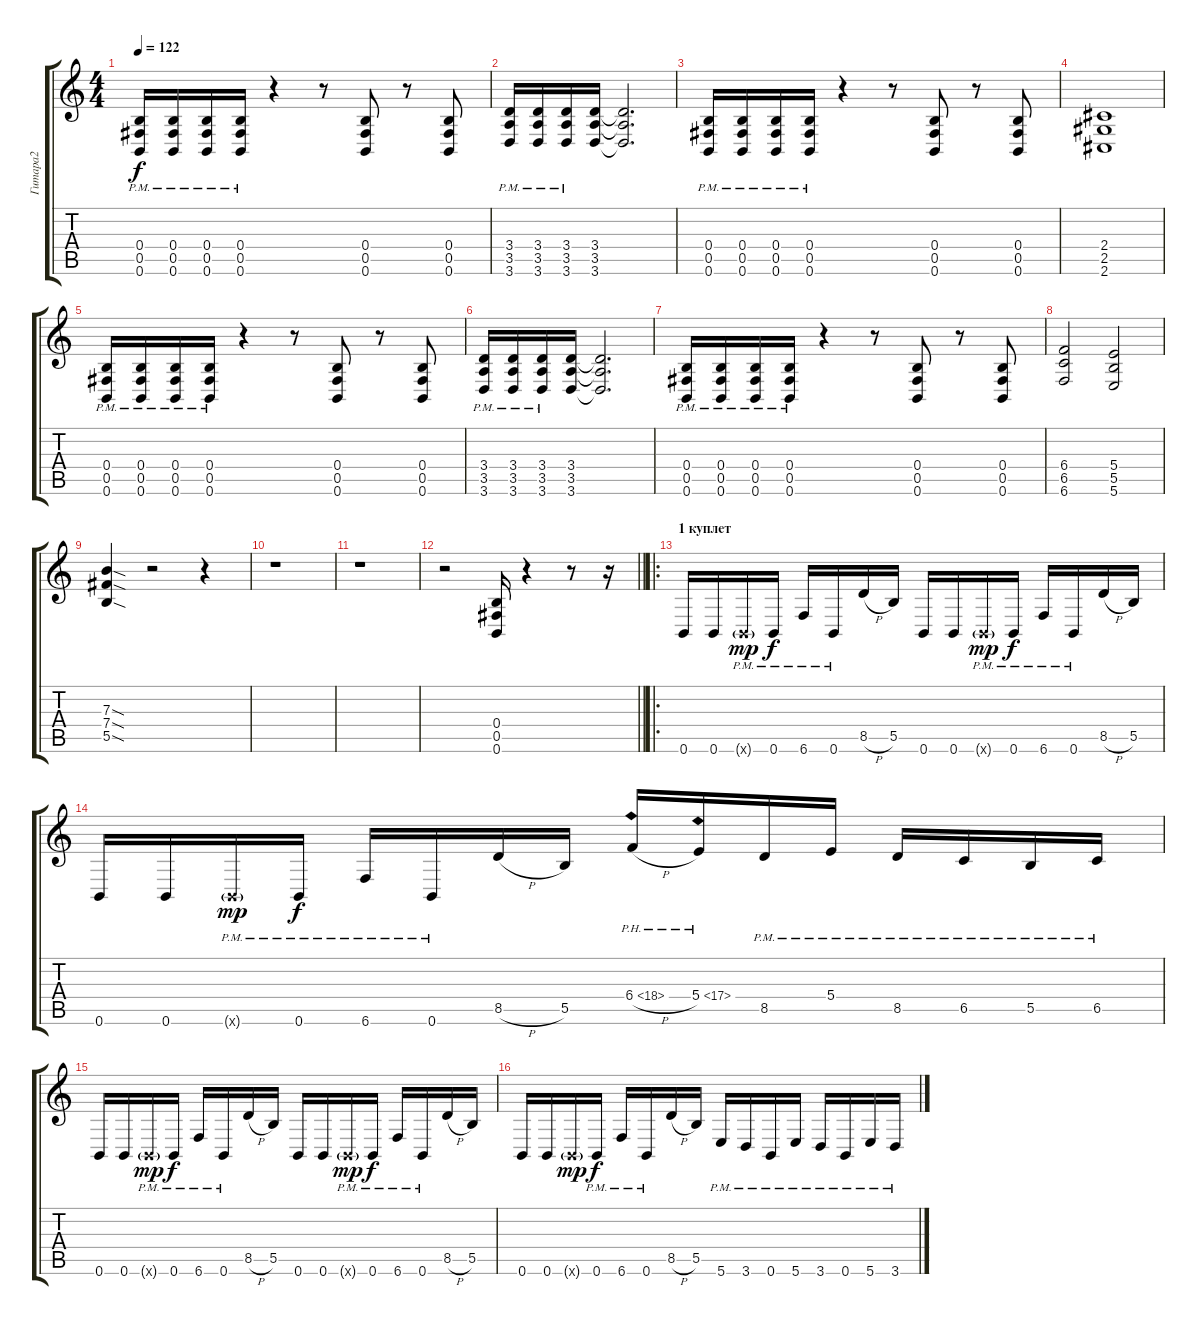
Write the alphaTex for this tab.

\track ("Гитара2" "Гитара2") {instrument distortionguitar}
\staff {score tabs}
\tuning (Db4 Ab3 E3 B2 Gb2 B1) {hide}
\ts (4 4)
\tempo 122
\clef g2
\ks c
(0.4{pm} 0.5{pm} 0.6{pm}).16{dy f} (0.4{pm} 0.5{pm} 0.6{pm}).16 (0.4{pm} 0.5{pm} 0.6{pm}).16 (0.4{pm} 0.5{pm} 0.6{pm}).16 r.4 r.8 (0.4 0.5 0.6).8 r.8 (0.4 0.5 0.6).8 |
(3.4{pm} 3.5{pm} 3.6{pm}).16 (3.4{pm} 3.5{pm} 3.6{pm}).16 (3.4{pm} 3.5{pm} 3.6{pm}).16 (3.4 3.5 3.6).16 (3.4{t} 3.5{t} 3.6{t}).2{d} |
(0.4{pm} 0.5{pm} 0.6{pm}).16 (0.4{pm} 0.5{pm} 0.6{pm}).16 (0.4{pm} 0.5{pm} 0.6{pm}).16 (0.4{pm} 0.5{pm} 0.6{pm}).16 r.4 r.8 (0.4 0.5 0.6).8 r.8 (0.4 0.5 0.6).8 |
(2.4 2.5 2.6).1 |
(0.4{pm} 0.5{pm} 0.6{pm}).16 (0.4{pm} 0.5{pm} 0.6{pm}).16 (0.4{pm} 0.5{pm} 0.6{pm}).16 (0.4{pm} 0.5{pm} 0.6{pm}).16 r.4 r.8 (0.4 0.5 0.6).8 r.8 (0.4 0.5 0.6).8 |
(3.4{pm} 3.5{pm} 3.6{pm}).16 (3.4{pm} 3.5{pm} 3.6{pm}).16 (3.4{pm} 3.5{pm} 3.6{pm}).16 (3.4 3.5 3.6).16 (3.4{t} 3.5{t} 3.6{t}).2{d} |
(0.4{pm} 0.5{pm} 0.6{pm}).16 (0.4{pm} 0.5{pm} 0.6{pm}).16 (0.4{pm} 0.5{pm} 0.6{pm}).16 (0.4{pm} 0.5{pm} 0.6{pm}).16 r.4 r.8 (0.4 0.5 0.6).8 r.8 (0.4 0.5 0.6).8 |
(6.4 6.5 6.6).2 (5.4 5.5 5.6).2 |
(7.3{sod} 7.4{sod} 5.5{sod}).4 r.2 r.4 |
r.1 |
r.1 |
\barLineRight lightlight
r.2 (0.4 0.5 0.6).16 r.4 r.8 r.16 |
\ro
\section ("" "1 куплет")
0.6.16 0.6.16 0.6{g pm x}.16{dy mp} 0.6{pm}.16{dy f} 6.6{pm}.16 0.6{pm}.16 8.5{h}.16 5.5.16 0.6.16 0.6.16 0.6{g pm x}.16{dy mp} 0.6{pm}.16{dy f} 6.6{pm}.16 0.6{pm}.16 8.5{h}.16 5.5.16 |
0.6.16 0.6.16 0.6{g pm x}.16{dy mp} 0.6{pm}.16{dy f} 6.6{pm}.16 0.6{pm}.16 8.5{h}.16 5.5.16 6.4{ph 12 h}.16 5.4{ph 12}.16 8.5{pm}.16 5.4{pm}.16 8.5{pm}.16 6.5{pm}.16 5.5{pm}.16 6.5{pm}.16 |
0.6.16 0.6.16 0.6{g pm x}.16{dy mp} 0.6{pm}.16{dy f} 6.6{pm}.16 0.6{pm}.16 8.5{h}.16 5.5.16 0.6.16 0.6.16 0.6{g pm x}.16{dy mp} 0.6{pm}.16{dy f} 6.6{pm}.16 0.6{pm}.16 8.5{h}.16 5.5.16 |
0.6.16 0.6.16 0.6{g x}.16{dy mp} 0.6{pm}.16{dy f} 6.6{pm}.16 0.6{pm}.16 8.5{h}.16 5.5.16 5.6{pm}.16 3.6{pm}.16 0.6{pm}.16 5.6{pm}.16 3.6{pm}.16 0.6{pm}.16 5.6{pm}.16 3.6{pm}.16
